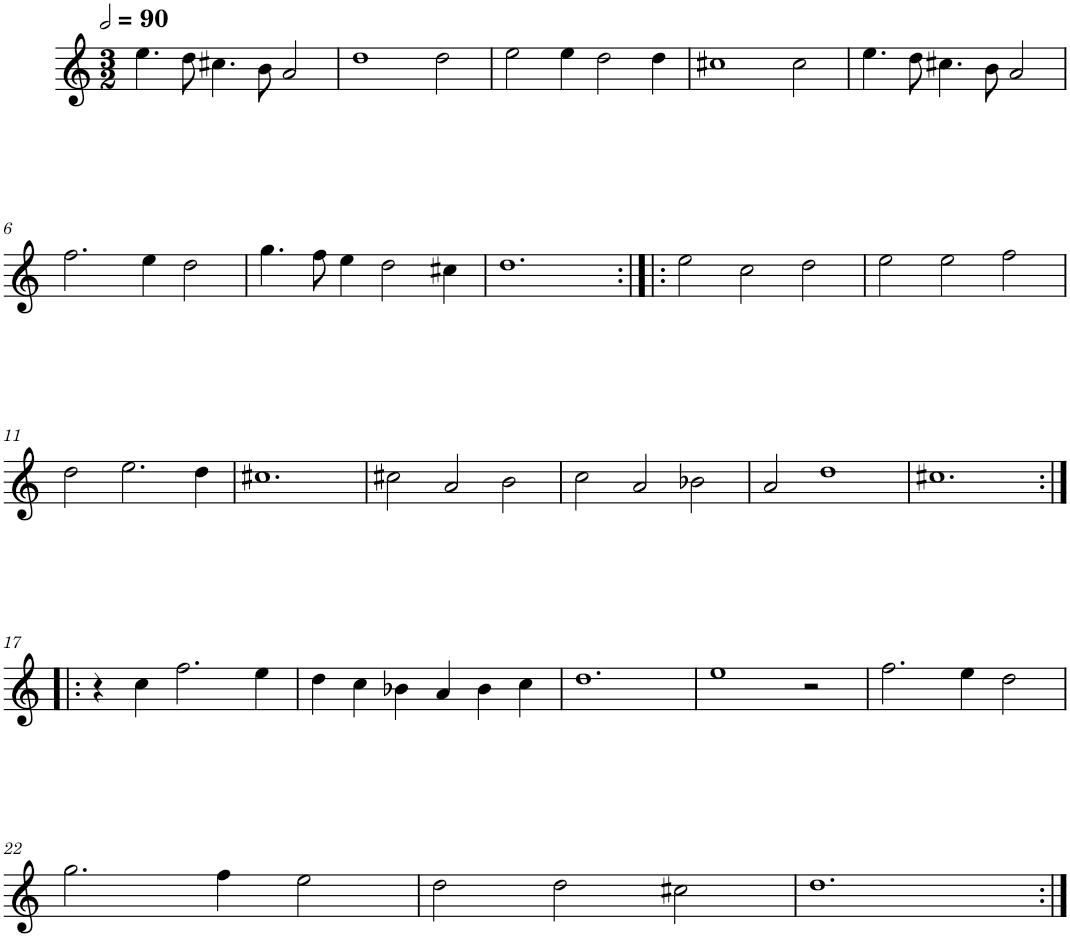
**kern
*part1
*staff1
*I"Cinq parties
*clefG2
*k[]
*M3/2
*MM180
=1
4.ee\
8dd\
4.cc#X\
8b\
2a/
=2
1dd
2dd\
=3
2ee\
4ee\
2dd\
4dd\
=4
1cc#X
2cc#\
=5
4.ee\
8dd\
4.cc#X\
8b\
2a/
!!LO:LB:g=z
=6
2.ff\
4ee\
2dd\
=7
4.gg\
8ff\
4ee\
2dd\
4cc#X\
=8
1.dd
=9:|!|:
2ee\
2cc\
2dd\
=10
2ee\
2ee\
2ff\
!!LO:LB:g=z
=11
2dd\
2.ee\
4dd\
=12
1.cc#X
=13
2cc#X\
2a/
2b\
=14
2cc\
2a/
2b-X\
=15
2a/
1dd
=16
1.cc#X
!!LO:LB:g=z
=17:|!|:
4r
4cc\
2.ff\
4ee\
=18
4dd\
4cc\
4b-X\
4a/
4b-\
4cc\
=19
1.dd
=20
1ee
2r
=21
2.ff\
4ee\
2dd\
!!LO:LB:g=z
=22
2.gg\
4ff\
2ee\
=23
2dd\
2dd\
2cc#X\
=24
1.dd
=:|!
*-
